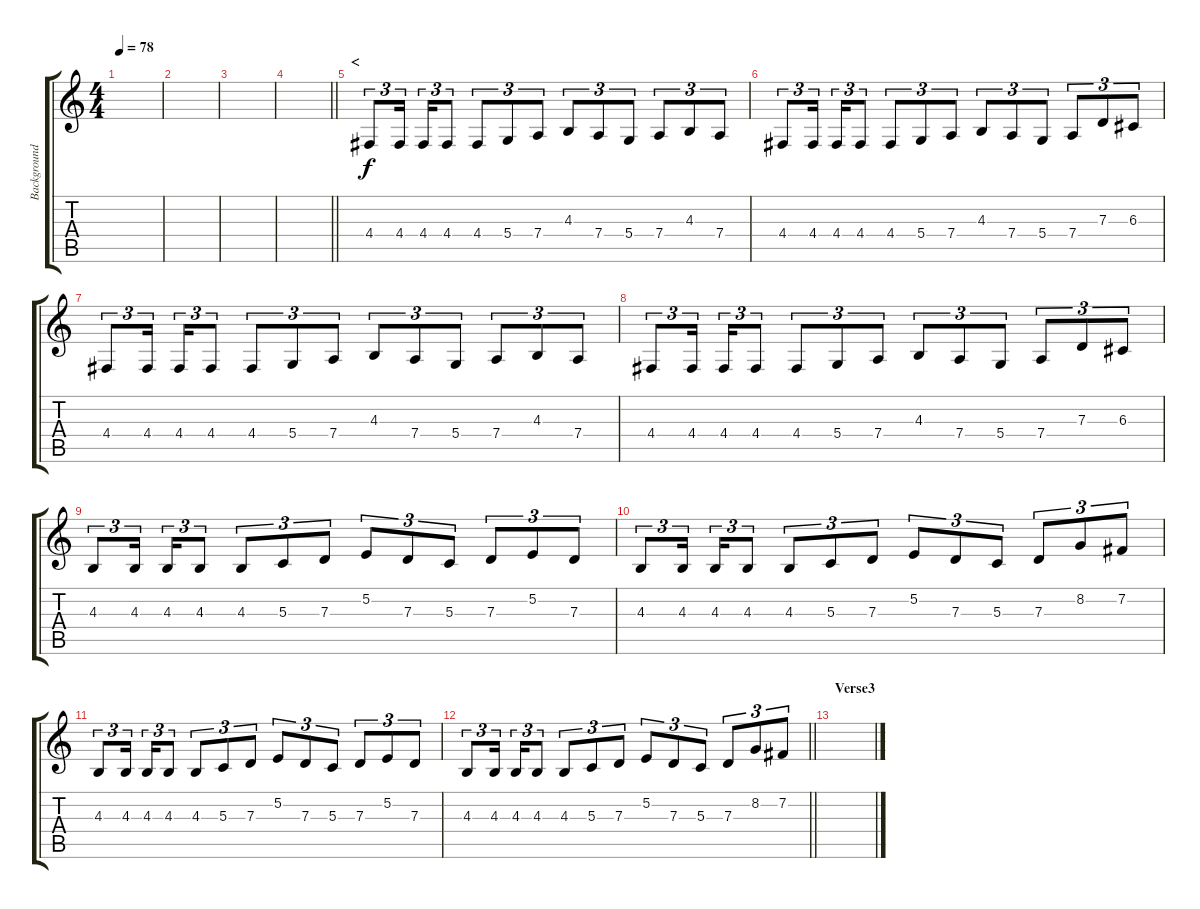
\track ("Background" "Background") {instrument choiraahs}
\staff {score tabs}
\tuning (E4 B3 G3 D3 A2 E2) {hide}
\ts (4 4)
\tempo 78
\clef g2
\ks c
|
|
|
\barLineRight lightlight
|
\section ("" "<")
4.4.8{tu (3 2) volume 11 balance 6} 4.4.16{tu (3 2)} 4.4.16{tu (3 2)} 4.4.8{tu (3 2)} 4.4.8{tu (3 2)} 5.4.8{tu (3 2)} 7.4.8{tu (3 2)} 4.3.8{tu (3 2)} 7.4.8{tu (3 2)} 5.4.8{tu (3 2)} 7.4.8{tu (3 2)} 4.3.8{tu (3 2)} 7.4.8{tu (3 2)} |
4.4.8{tu (3 2)} 4.4.16{tu (3 2)} 4.4.16{tu (3 2)} 4.4.8{tu (3 2)} 4.4.8{tu (3 2)} 5.4.8{tu (3 2)} 7.4.8{tu (3 2)} 4.3.8{tu (3 2)} 7.4.8{tu (3 2)} 5.4.8{tu (3 2)} 7.4.8{tu (3 2)} 7.3.8{tu (3 2)} 6.3.8{tu (3 2)} |
4.4.8{tu (3 2)} 4.4.16{tu (3 2)} 4.4.16{tu (3 2)} 4.4.8{tu (3 2)} 4.4.8{tu (3 2)} 5.4.8{tu (3 2)} 7.4.8{tu (3 2)} 4.3.8{tu (3 2)} 7.4.8{tu (3 2)} 5.4.8{tu (3 2)} 7.4.8{tu (3 2)} 4.3.8{tu (3 2)} 7.4.8{tu (3 2)} |
4.4.8{tu (3 2)} 4.4.16{tu (3 2)} 4.4.16{tu (3 2)} 4.4.8{tu (3 2)} 4.4.8{tu (3 2)} 5.4.8{tu (3 2)} 7.4.8{tu (3 2)} 4.3.8{tu (3 2)} 7.4.8{tu (3 2)} 5.4.8{tu (3 2)} 7.4.8{tu (3 2)} 7.3.8{tu (3 2)} 6.3.8{tu (3 2)} |
4.3.8{tu (3 2)} 4.3.16{tu (3 2)} 4.3.16{tu (3 2)} 4.3.8{tu (3 2)} 4.3.8{tu (3 2)} 5.3.8{tu (3 2)} 7.3.8{tu (3 2)} 5.2.8{tu (3 2)} 7.3.8{tu (3 2)} 5.3.8{tu (3 2)} 7.3.8{tu (3 2)} 5.2.8{tu (3 2)} 7.3.8{tu (3 2)} |
4.3.8{tu (3 2)} 4.3.16{tu (3 2)} 4.3.16{tu (3 2)} 4.3.8{tu (3 2)} 4.3.8{tu (3 2)} 5.3.8{tu (3 2)} 7.3.8{tu (3 2)} 5.2.8{tu (3 2)} 7.3.8{tu (3 2)} 5.3.8{tu (3 2)} 7.3.8{tu (3 2)} 8.2.8{tu (3 2)} 7.2.8{tu (3 2)} |
4.3.8{tu (3 2)} 4.3.16{tu (3 2)} 4.3.16{tu (3 2)} 4.3.8{tu (3 2)} 4.3.8{tu (3 2)} 5.3.8{tu (3 2)} 7.3.8{tu (3 2)} 5.2.8{tu (3 2)} 7.3.8{tu (3 2)} 5.3.8{tu (3 2)} 7.3.8{tu (3 2)} 5.2.8{tu (3 2)} 7.3.8{tu (3 2)} |
\barLineRight lightlight
4.3.8{tu (3 2)} 4.3.16{tu (3 2)} 4.3.16{tu (3 2)} 4.3.8{tu (3 2)} 4.3.8{tu (3 2)} 5.3.8{tu (3 2)} 7.3.8{tu (3 2)} 5.2.8{tu (3 2)} 7.3.8{tu (3 2)} 5.3.8{tu (3 2)} 7.3.8{tu (3 2)} 8.2.8{tu (3 2)} 7.2.8{tu (3 2)} |
\section ("" "Verse3")
